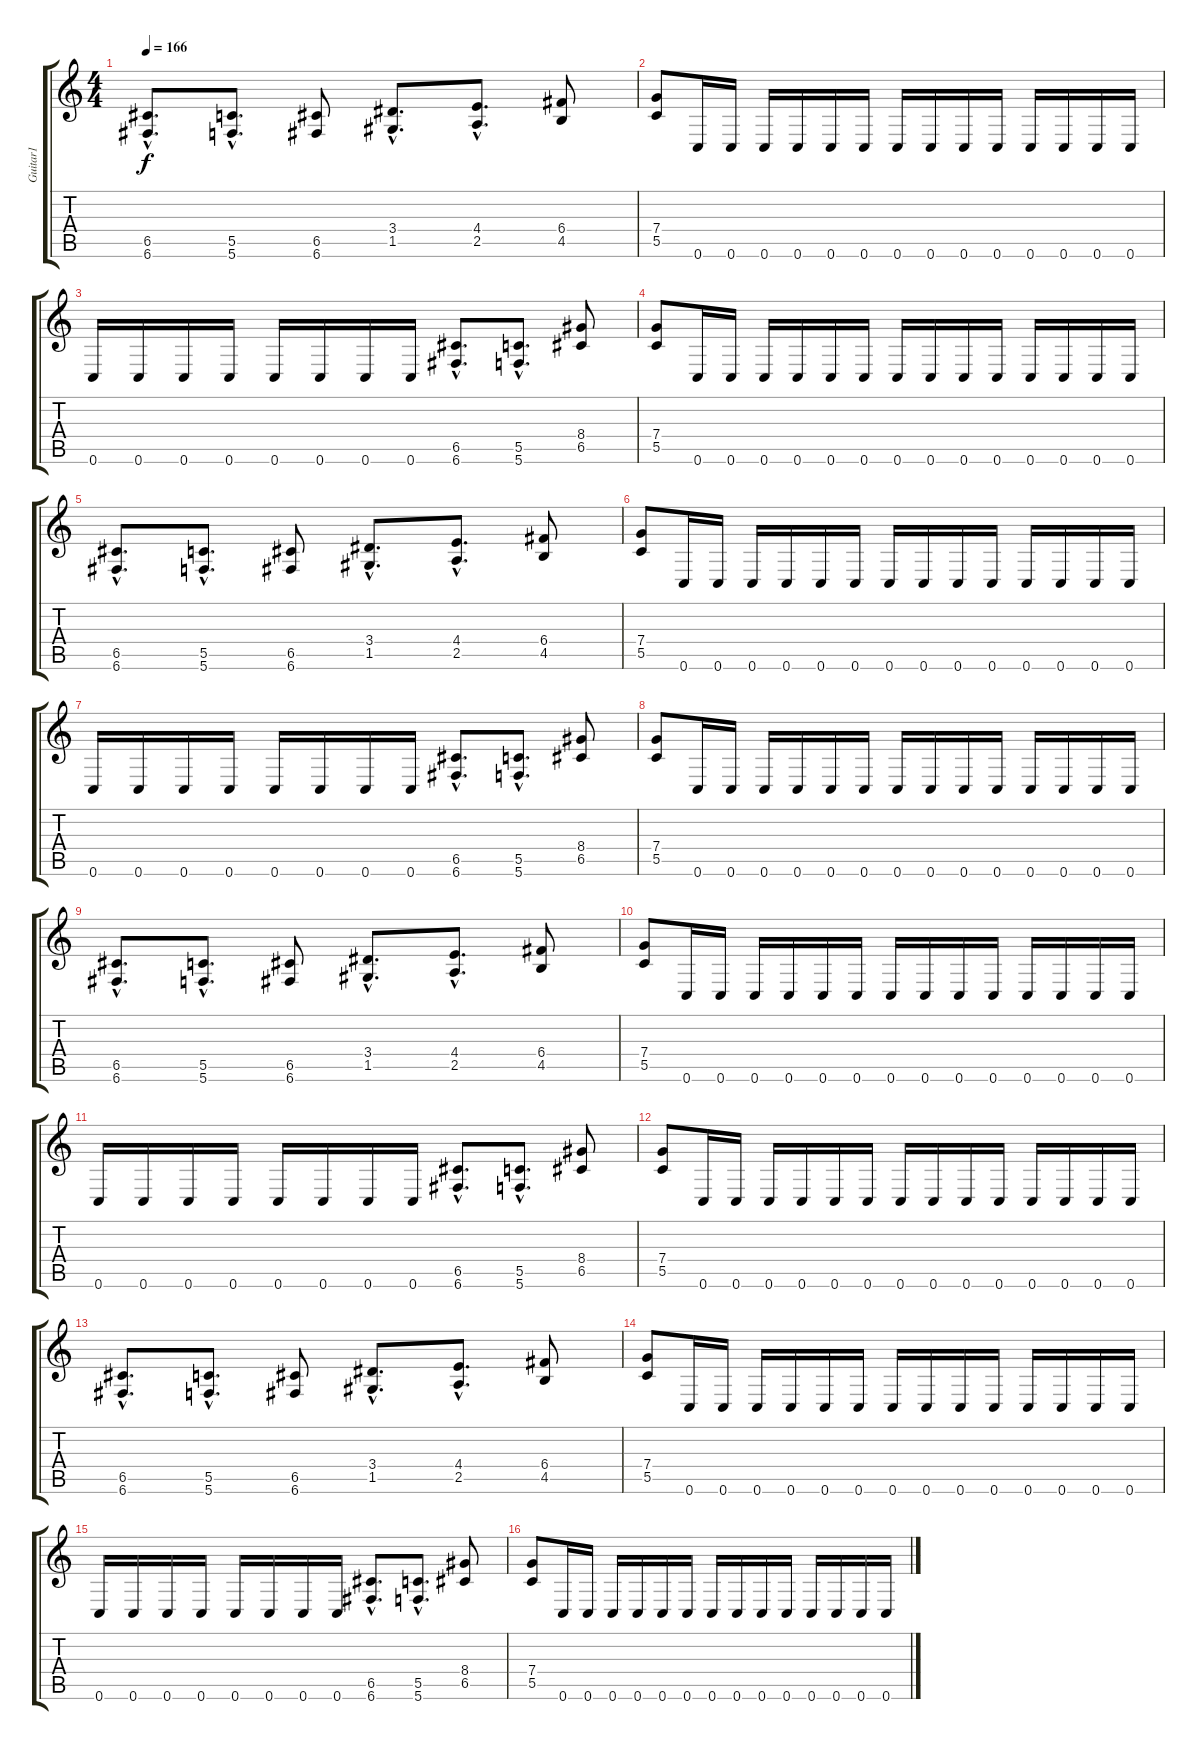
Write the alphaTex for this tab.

\track ("Guitar1" "Guitar1") {instrument distortionguitar}
\staff {score tabs}
\tuning (D4 A3 F3 C3 G2 C2) {hide}
\ts (4 4)
\tempo 166
\clef g2
\ks c
(6.5{hac} 6.6{hac}).8{d dy f instrument distortionguitar} (5.5{hac} 5.6{hac}).8{d} (6.5 6.6).8 (3.4{hac} 1.5{hac}).8{d} (4.4{hac} 2.5{hac}).8{d} (6.4 4.5).8 |
(7.4 5.5).8 0.6.16 0.6.16 0.6.16 0.6.16 0.6.16 0.6.16 0.6.16 0.6.16 0.6.16 0.6.16 0.6.16 0.6.16 0.6.16 0.6.16 |
0.6.16 0.6.16 0.6.16 0.6.16 0.6.16 0.6.16 0.6.16 0.6.16 (6.5{hac} 6.6{hac}).8{d} (5.5{hac} 5.6{hac}).8{d} (8.4 6.5).8 |
(7.4 5.5).8 0.6.16 0.6.16 0.6.16 0.6.16 0.6.16 0.6.16 0.6.16 0.6.16 0.6.16 0.6.16 0.6.16 0.6.16 0.6.16 0.6.16 |
(6.5{hac} 6.6{hac}).8{d} (5.5{hac} 5.6{hac}).8{d} (6.5 6.6).8 (3.4{hac} 1.5{hac}).8{d} (4.4{hac} 2.5{hac}).8{d} (6.4 4.5).8 |
(7.4 5.5).8 0.6.16 0.6.16 0.6.16 0.6.16 0.6.16 0.6.16 0.6.16 0.6.16 0.6.16 0.6.16 0.6.16 0.6.16 0.6.16 0.6.16 |
0.6.16 0.6.16 0.6.16 0.6.16 0.6.16 0.6.16 0.6.16 0.6.16 (6.5{hac} 6.6{hac}).8{d} (5.5{hac} 5.6{hac}).8{d} (8.4 6.5).8 |
(7.4 5.5).8 0.6.16 0.6.16 0.6.16 0.6.16 0.6.16 0.6.16 0.6.16 0.6.16 0.6.16 0.6.16 0.6.16 0.6.16 0.6.16 0.6.16 |
(6.5{hac} 6.6{hac}).8{d} (5.5{hac} 5.6{hac}).8{d} (6.5 6.6).8 (3.4{hac} 1.5{hac}).8{d} (4.4{hac} 2.5{hac}).8{d} (6.4 4.5).8 |
(7.4 5.5).8 0.6.16 0.6.16 0.6.16 0.6.16 0.6.16 0.6.16 0.6.16 0.6.16 0.6.16 0.6.16 0.6.16 0.6.16 0.6.16 0.6.16 |
0.6.16 0.6.16 0.6.16 0.6.16 0.6.16 0.6.16 0.6.16 0.6.16 (6.5{hac} 6.6{hac}).8{d} (5.5{hac} 5.6{hac}).8{d} (8.4 6.5).8 |
(7.4 5.5).8 0.6.16 0.6.16 0.6.16 0.6.16 0.6.16 0.6.16 0.6.16 0.6.16 0.6.16 0.6.16 0.6.16 0.6.16 0.6.16 0.6.16 |
(6.5{hac} 6.6{hac}).8{d} (5.5{hac} 5.6{hac}).8{d} (6.5 6.6).8 (3.4{hac} 1.5{hac}).8{d} (4.4{hac} 2.5{hac}).8{d} (6.4 4.5).8 |
(7.4 5.5).8 0.6.16 0.6.16 0.6.16 0.6.16 0.6.16 0.6.16 0.6.16 0.6.16 0.6.16 0.6.16 0.6.16 0.6.16 0.6.16 0.6.16 |
0.6.16 0.6.16 0.6.16 0.6.16 0.6.16 0.6.16 0.6.16 0.6.16 (6.5{hac} 6.6{hac}).8{d} (5.5{hac} 5.6{hac}).8{d} (8.4 6.5).8 |
(7.4 5.5).8 0.6.16 0.6.16 0.6.16 0.6.16 0.6.16 0.6.16 0.6.16 0.6.16 0.6.16 0.6.16 0.6.16 0.6.16 0.6.16 0.6.16
